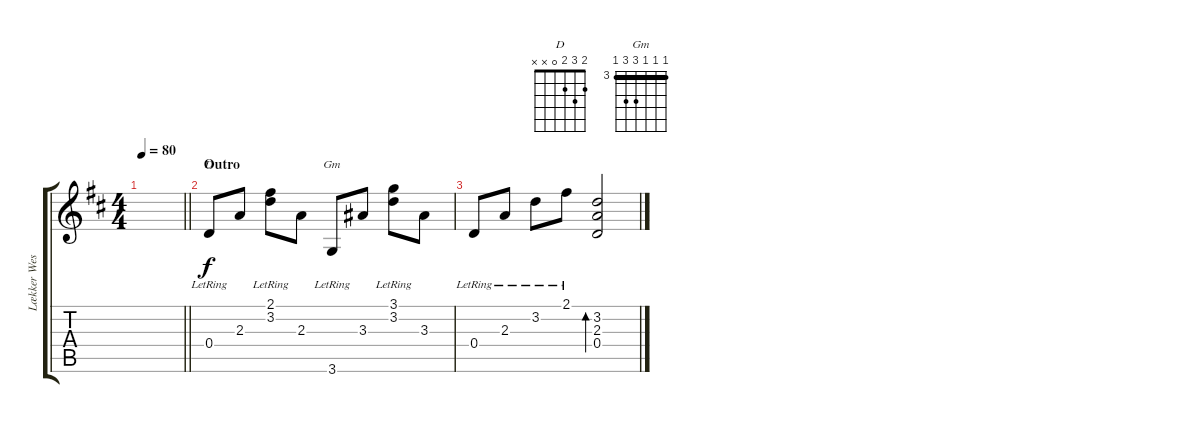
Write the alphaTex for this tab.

\track ("Lækker Western Guitar" "Lækker Wes") {instrument acousticguitarsteel}
\staff {score tabs}
\tuning (E4 B3 G3 D3 A2 E2) {hide}
\chord ("D" 2 3 2 0 x x)
\chord ("Gm" 3 3 3 5 5 3) {firstfret 3 barre 3}
\ts (4 4)
\tempo 80
\clef g2
\barLineRight lightlight
\ks d
|
\section ("" "Outro")
0.4{lr}.8{ch "D"} 2.3.8 (2.1 3.2{lr}).8 2.3.8 3.6{lr}.8{ch "Gm"} 3.3.8 (3.1 3.2{lr}).8 3.3.8 |
0.4{lr}.8 2.3{lr}.8 3.2{lr}.8 2.1{lr}.8 (3.2 2.3 0.4).2{bd 240}
